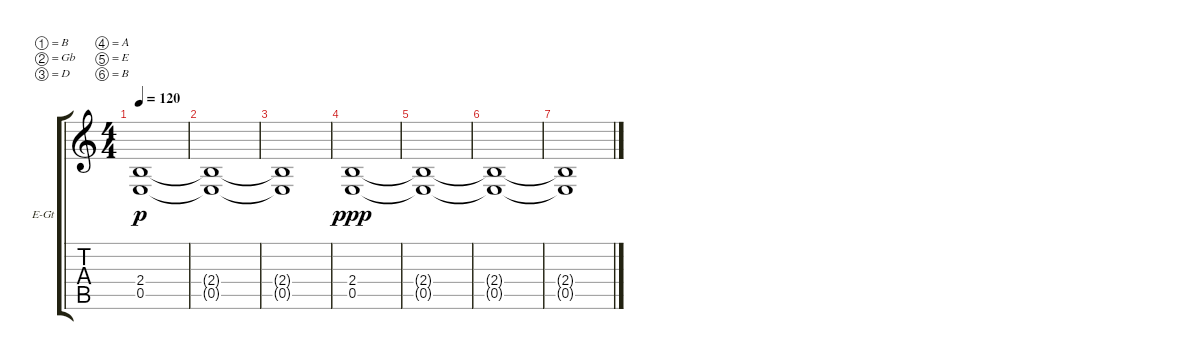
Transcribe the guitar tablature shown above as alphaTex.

\bracketExtendMode groupsimilarinstruments
\firstSystemTrackNameOrientation horizontal
\otherSystemsTrackNameOrientation horizontal
\track ("Guitar 1" "E-Gt") {instrument distortionguitar}
\staff {score tabs}
\tuning (B3 Gb3 D3 A2 E2 B1)
\ts (4 4)
\tempo 120
\clef g2
\ks c
(0.5{t} 2.4{t}).1{dy p} |
(0.5{t} 2.4{t}).1 |
(0.5{t} 2.4{t}).1 |
(0.5 2.4).1{dy ppp} |
(0.5{t} 2.4{t}).1 |
(0.5{t} 2.4{t}).1 |
(0.5{t} 2.4{t}).1
